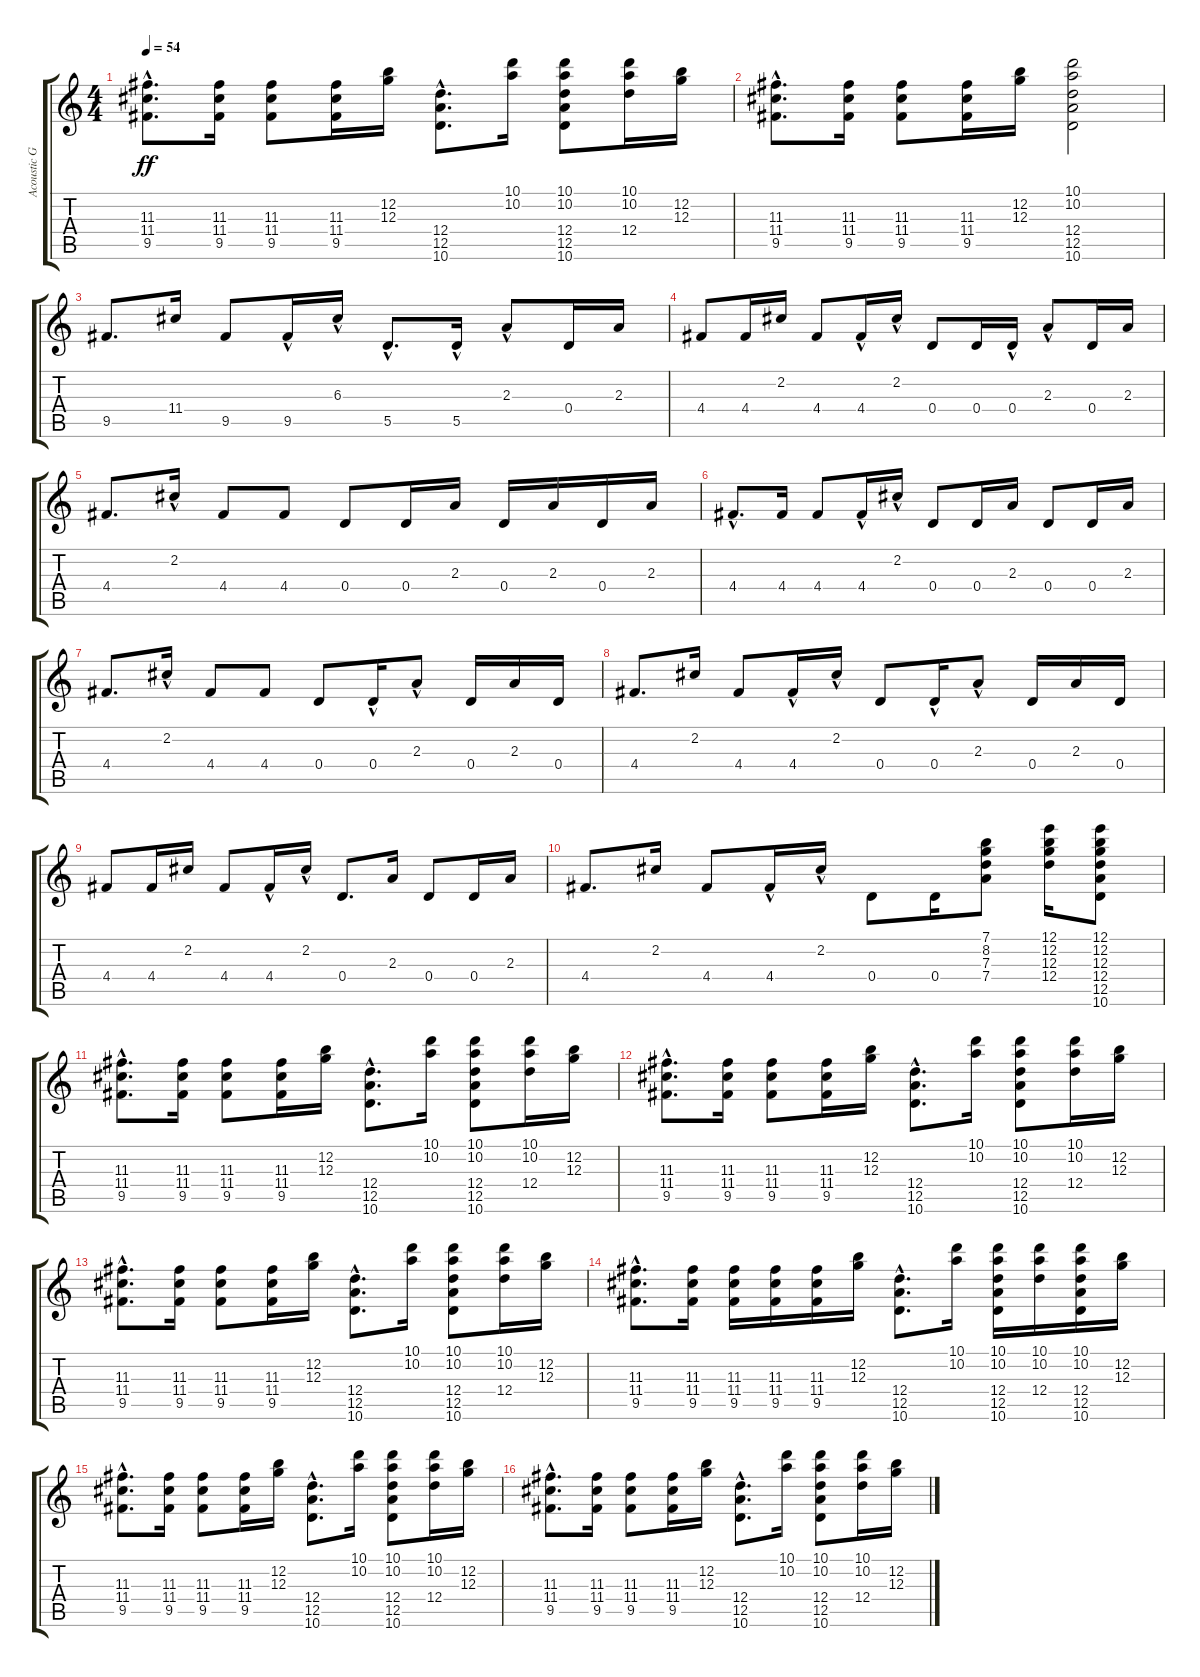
\track ("Acoustic Guitar" "Acoustic G") {instrument acousticguitarsteel}
\staff {score tabs}
\tuning (E4 B3 G3 D3 A2 E2) {hide}
\ts (4 4)
\tempo 54
\clef g2
\ks c
(11.3{hac} 11.4{hac} 9.5{hac}).8{d dy ff} (11.3 11.4 9.5).16 (11.3 11.4 9.5).8 (11.3 11.4 9.5).16 (12.2 12.3).16 (12.4{hac} 12.5{hac} 10.6{hac}).8{d} (10.1 10.2).16 (10.1 10.2 12.4 12.5 10.6).8 (10.1 10.2 12.4).16 (12.2 12.3).16 |
(11.3{hac} 11.4{hac} 9.5{hac}).8{d} (11.3 11.4 9.5).16 (11.3 11.4 9.5).8 (11.3 11.4 9.5).16 (12.2 12.3).16 (10.1 10.2 12.4 12.5 10.6).2 |
9.5.8{d} 11.4.16 9.5.8 9.5{hac}.16 6.3{hac}.16 5.5{hac}.8{d} 5.5{hac}.16 2.3{hac}.8 0.4.16 2.3.16 |
4.4.8 4.4.16 2.2.16 4.4.8 4.4{hac}.16 2.2{hac}.16 0.4.8 0.4.16 0.4{hac}.16 2.3{hac}.8 0.4.16 2.3.16 |
4.4.8{d} 2.2{hac}.16 4.4.8 4.4.8 0.4.8 0.4.16 2.3.16 0.4.16 2.3.16 0.4.16 2.3.16 |
4.4{hac}.8{d} 4.4.16 4.4.8 4.4{hac}.16 2.2{hac}.16 0.4.8 0.4.16 2.3.16 0.4.8 0.4.16 2.3.16 |
4.4.8{d} 2.2{hac}.16 4.4.8 4.4.8 0.4.8 0.4{hac}.16 2.3{hac}.8 0.4.16 2.3.16 0.4.16 |
4.4.8{d} 2.2.16 4.4.8 4.4{hac}.16 2.2{hac}.16 0.4.8 0.4{hac}.16 2.3{hac}.8 0.4.16 2.3.16 0.4.16 |
4.4.8 4.4.16 2.2.16 4.4.8 4.4{hac}.16 2.2{hac}.16 0.4.8{d} 2.3.16 0.4.8 0.4.16 2.3.16 |
4.4.8{d} 2.2.16 4.4.8 4.4{hac}.16 2.2{hac}.16 0.4.8 0.4.16 (7.1 8.2 7.3 7.4).8 (12.1 12.2 12.3 12.4).16 (12.1 12.2 12.3 12.4 12.5 10.6).8 |
(11.3{hac} 11.4{hac} 9.5{hac}).8{d} (11.3 11.4 9.5).16 (11.3 11.4 9.5).8 (11.3 11.4 9.5).16 (12.2 12.3).16 (12.4{hac} 12.5{hac} 10.6{hac}).8{d} (10.1 10.2).16 (10.1 10.2 12.4 12.5 10.6).8 (10.1 10.2 12.4).16 (12.2 12.3).16 |
(11.3{hac} 11.4{hac} 9.5{hac}).8{d} (11.3 11.4 9.5).16 (11.3 11.4 9.5).8 (11.3 11.4 9.5).16 (12.2 12.3).16 (12.4{hac} 12.5{hac} 10.6{hac}).8{d} (10.1 10.2).16 (10.1 10.2 12.4 12.5 10.6).8 (10.1 10.2 12.4).16 (12.2 12.3).16 |
(11.3{hac} 11.4{hac} 9.5{hac}).8{d} (11.3 11.4 9.5).16 (11.3 11.4 9.5).8 (11.3 11.4 9.5).16 (12.2 12.3).16 (12.4{hac} 12.5{hac} 10.6{hac}).8{d} (10.1 10.2).16 (10.1 10.2 12.4 12.5 10.6).8 (10.1 10.2 12.4).16 (12.2 12.3).16 |
(11.3{hac} 11.4{hac} 9.5{hac}).8{d} (11.3 11.4 9.5).16 (11.3 11.4 9.5).16 (11.3 11.4 9.5).16 (11.3 11.4 9.5).16 (12.2 12.3).16 (12.4{hac} 12.5{hac} 10.6{hac}).8{d} (10.1 10.2).16 (10.1 10.2 12.4 12.5 10.6).16 (10.1 10.2 12.4).16 (10.1 10.2 12.4 12.5 10.6).16 (12.2 12.3).16 |
(11.3{hac} 11.4{hac} 9.5{hac}).8{d} (11.3 11.4 9.5).16 (11.3 11.4 9.5).8 (11.3 11.4 9.5).16 (12.2 12.3).16 (12.4{hac} 12.5{hac} 10.6{hac}).8{d} (10.1 10.2).16 (10.1 10.2 12.4 12.5 10.6).8 (10.1 10.2 12.4).16 (12.2 12.3).16 |
(11.3{hac} 11.4{hac} 9.5{hac}).8{d} (11.3 11.4 9.5).16 (11.3 11.4 9.5).8 (11.3 11.4 9.5).16 (12.2 12.3).16 (12.4{hac} 12.5{hac} 10.6{hac}).8{d} (10.1 10.2).16 (10.1 10.2 12.4 12.5 10.6).8 (10.1 10.2 12.4).16 (12.2 12.3).16
